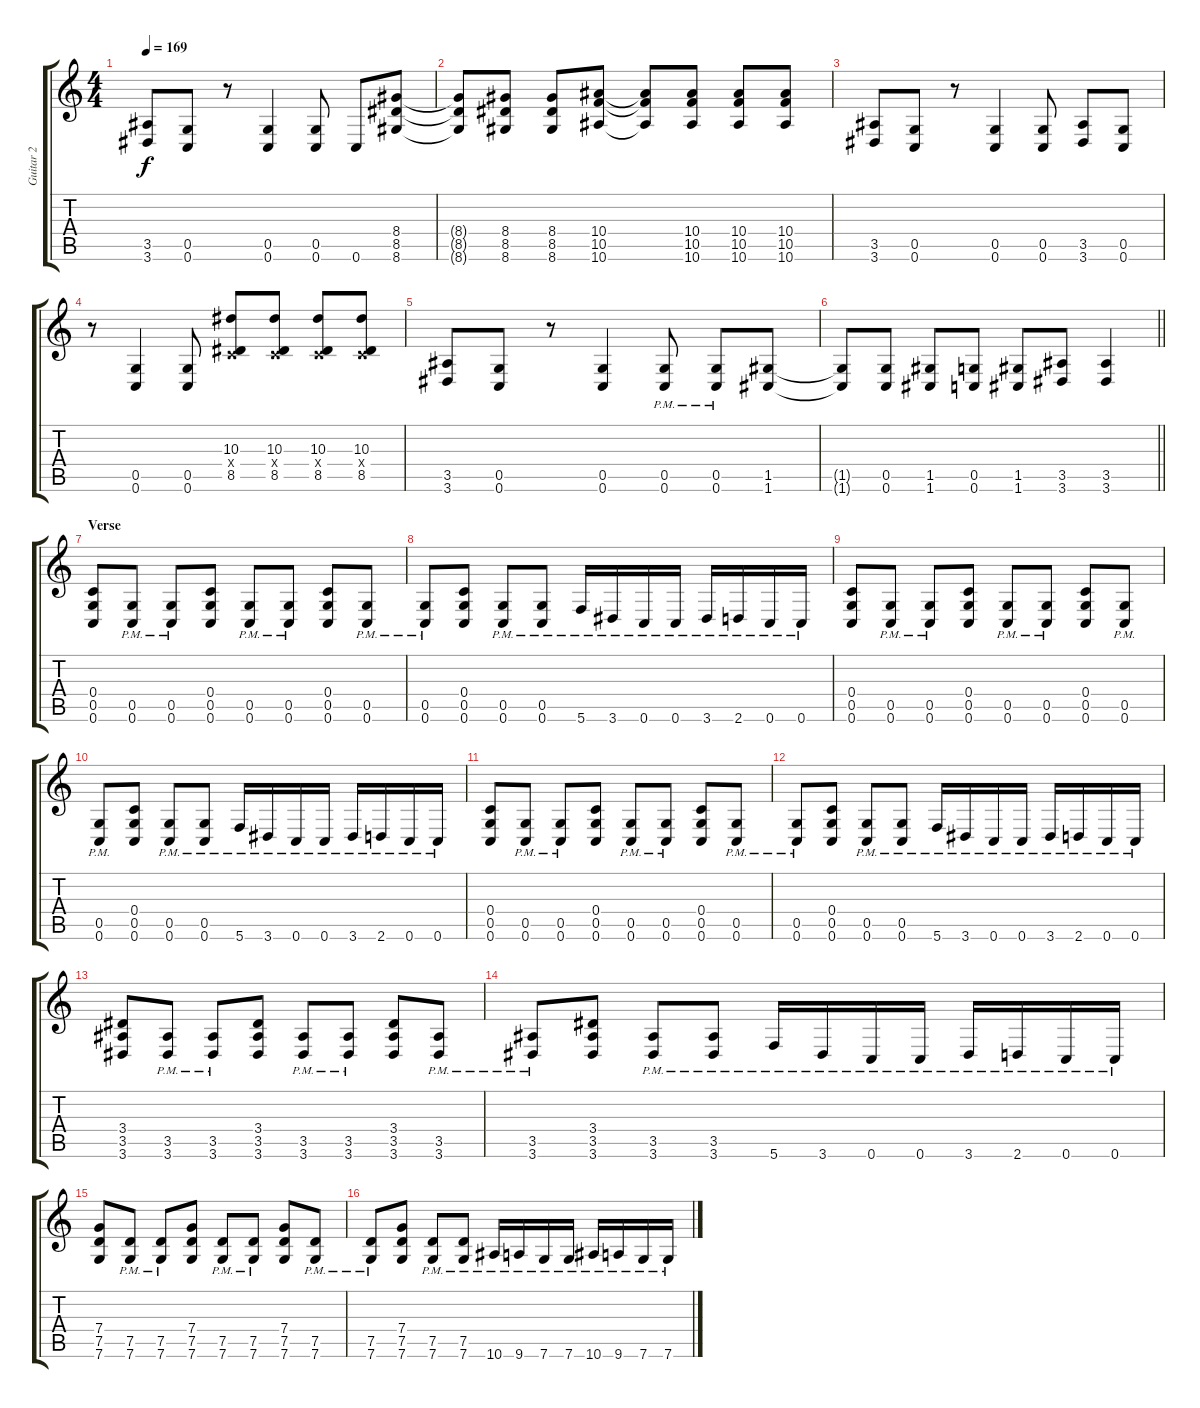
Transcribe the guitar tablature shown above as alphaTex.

\track ("Guitar 2" "Guitar 2") {instrument distortionguitar}
\staff {score tabs}
\tuning (D4 A3 F3 C3 G2 C2) {hide}
\ts (4 4)
\tempo 169
\clef g2
\ks c
(3.5 3.6).8{dy f} (0.5 0.6).8 r.8 (0.5 0.6).4 (0.5 0.6).8 0.6.8 (8.4 8.5 8.6).8 |
(8.4{t} 8.5{t} 8.6{t}).8 (8.4 8.5 8.6).8 (8.4 8.5 8.6).8 (10.4 10.5 10.6).8 (10.4{t} 10.5{t} 10.6{t}).8 (10.4 10.5 10.6).8 (10.4 10.5 10.6).8 (10.4 10.5 10.6).8 |
(3.5 3.6).8 (0.5 0.6).8 r.8 (0.5 0.6).4 (0.5 0.6).8 (3.5 3.6).8 (0.5 0.6).8 |
r.8 (0.5 0.6).4 (0.5 0.6).8 (10.3 0.4{x} 8.5).8 (10.3 0.4{x} 8.5).8 (10.3 0.4{x} 8.5).8 (10.3 0.4{x} 8.5).8 |
(3.5 3.6).8 (0.5 0.6).8 r.8 (0.5 0.6).4 (0.5{pm} 0.6{pm}).8 (0.5{pm} 0.6{pm}).8 (1.5 1.6).8 |
\barLineRight lightlight
(1.5{t} 1.6{t}).8 (0.5 0.6).8 (1.5 1.6).8 (0.5 0.6).8 (1.5 1.6).8 (3.5 3.6).8 (3.5 3.6).4 |
\section ("" "Verse")
(0.4 0.5 0.6).8 (0.5{pm} 0.6{pm}).8 (0.5{pm} 0.6{pm}).8 (0.4 0.5 0.6).8 (0.5{pm} 0.6{pm}).8 (0.5{pm} 0.6{pm}).8 (0.4 0.5 0.6).8 (0.5{pm} 0.6{pm}).8 |
(0.5{pm} 0.6{pm}).8 (0.4 0.5 0.6).8 (0.5{pm} 0.6{pm}).8 (0.5{pm} 0.6{pm}).8 5.6{pm}.16 3.6{pm}.16 0.6{pm}.16 0.6{pm}.16 3.6{pm}.16 2.6{pm}.16 0.6{pm}.16 0.6{pm}.16 |
(0.4 0.5 0.6).8 (0.5{pm} 0.6{pm}).8 (0.5{pm} 0.6{pm}).8 (0.4 0.5 0.6).8 (0.5{pm} 0.6{pm}).8 (0.5{pm} 0.6{pm}).8 (0.4 0.5 0.6).8 (0.5{pm} 0.6{pm}).8 |
(0.5{pm} 0.6{pm}).8 (0.4 0.5 0.6).8 (0.5{pm} 0.6{pm}).8 (0.5{pm} 0.6{pm}).8 5.6{pm}.16 3.6{pm}.16 0.6{pm}.16 0.6{pm}.16 3.6{pm}.16 2.6{pm}.16 0.6{pm}.16 0.6{pm}.16 |
(0.4 0.5 0.6).8 (0.5{pm} 0.6{pm}).8 (0.5{pm} 0.6{pm}).8 (0.4 0.5 0.6).8 (0.5{pm} 0.6{pm}).8 (0.5{pm} 0.6{pm}).8 (0.4 0.5 0.6).8 (0.5{pm} 0.6{pm}).8 |
(0.5{pm} 0.6{pm}).8 (0.4 0.5 0.6).8 (0.5{pm} 0.6{pm}).8 (0.5{pm} 0.6{pm}).8 5.6{pm}.16 3.6{pm}.16 0.6{pm}.16 0.6{pm}.16 3.6{pm}.16 2.6{pm}.16 0.6{pm}.16 0.6{pm}.16 |
(3.4 3.5 3.6).8 (3.5{pm} 3.6{pm}).8 (3.5{pm} 3.6{pm}).8 (3.4 3.5 3.6).8 (3.5{pm} 3.6{pm}).8 (3.5{pm} 3.6{pm}).8 (3.4 3.5 3.6).8 (3.5{pm} 3.6{pm}).8 |
(3.5{pm} 3.6{pm}).8 (3.4 3.5 3.6).8 (3.5{pm} 3.6{pm}).8 (3.5{pm} 3.6{pm}).8 5.6{pm}.16 3.6{pm}.16 0.6{pm}.16 0.6{pm}.16 3.6{pm}.16 2.6{pm}.16 0.6{pm}.16 0.6{pm}.16 |
(7.4 7.5 7.6).8 (7.5{pm} 7.6{pm}).8 (7.5{pm} 7.6{pm}).8 (7.4 7.5 7.6).8 (7.5{pm} 7.6{pm}).8 (7.5{pm} 7.6{pm}).8 (7.4 7.5 7.6).8 (7.5{pm} 7.6{pm}).8 |
(7.5{pm} 7.6{pm}).8 (7.4 7.5 7.6).8 (7.5{pm} 7.6{pm}).8 (7.5{pm} 7.6{pm}).8 10.6{pm}.16 9.6{pm}.16 7.6{pm}.16 7.6{pm}.16 10.6{pm}.16 9.6{pm}.16 7.6{pm}.16 7.6{pm}.16
